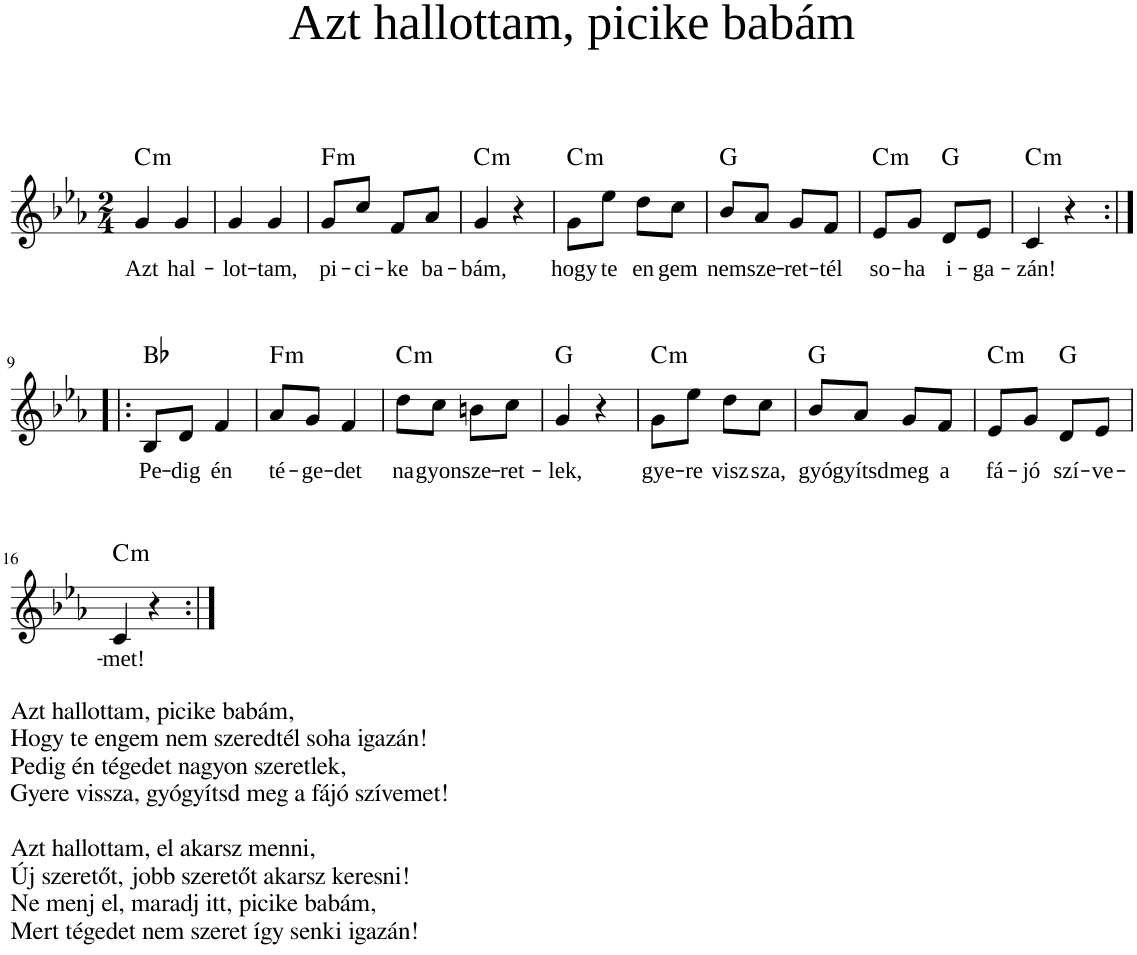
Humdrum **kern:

**kern	**text	**harte
*part1	*part1	*part1
*staff1	*staff1	*
*I"Piano	*	*
*I'Pno	*	*
*clefG2	*	*
*k[b-e-a-]	*	*
*M2/4	*	*
=1	=1	=1
!	!LO:LY:b	!LO:H:kt=m
4g/	Azt	C:min
!	!LO:LY:b	!
4g/	hal-	.
=2	=2	=2
!	!LO:LY:b	!
4g/	-lot-	.
!	!LO:LY:b	!
4g/	-tam,	.
=3	=3	=3
!	!LO:LY:b	!LO:H:kt=m
8g/L	pi-	F:min
!	!LO:LY:b	!
8cc/J	-ci-	.
!	!LO:LY:b	!
8f/L	-ke	.
!	!LO:LY:b	!
8a-/J	ba-	.
=4	=4	=4
!	!LO:LY:b	!LO:H:kt=m
4g/	-bám,	C:min
4r	.	.
=5	=5	=5
!	!LO:LY:b	!LO:H:kt=m
8g\L	hogy	C:min
!	!LO:LY:b	!
8ee-\J	te	.
!	!LO:LY:b	!
8dd\L	en-	.
!	!LO:LY:b	!
8cc\J	-gem	.
=6	=6	=6
!	!LO:LY:b	!
8b-/L	nem	G:maj
!	!LO:LY:b	!
8a-/J	sze-	.
!	!LO:LY:b	!
8g/L	-ret-	.
!	!LO:LY:b	!
8f/J	-tél	.
=7	=7	=7
!	!LO:LY:b	!LO:H:kt=m
8e-/L	so-	C:min
!	!LO:LY:b	!
8g/J	-ha	.
!	!LO:LY:b	!
8d/L	i-	G:maj
!	!LO:LY:b	!
8e-/J	-ga-	.
=8	=8	=8
!	!LO:LY:b	!LO:H:kt=m
4c/	-zán!	C:min
4r	.	.
!!LO:LB:g=z
=9:|!|:	=9:|!|:	=9:|!|:
!	!LO:LY:b	!
8B-/L	Pe-	Bb:maj
!	!LO:LY:b	!
8d/J	-dig	.
!	!LO:LY:b	!
4f/	én	.
=10	=10	=10
!	!LO:LY:b	!LO:H:kt=m
8a-/L	té-	F:min
!	!LO:LY:b	!
8g/J	-ge-	.
!	!LO:LY:b	!
4f/	-det	.
=11	=11	=11
!	!LO:LY:b	!LO:H:kt=m
8dd\L	na-	C:min
!	!LO:LY:b	!
8cc\J	-gyon	.
!	!LO:LY:b	!
8bn\L	sze-	.
!	!LO:LY:b	!
8cc\J	-ret-	.
=12	=12	=12
!	!LO:LY:b	!
4g/	-lek,	G:maj
4r	.	.
=13	=13	=13
!	!LO:LY:b	!LO:H:kt=m
8g\L	gye-	C:min
!	!LO:LY:b	!
8ee-\J	-re	.
!	!LO:LY:b	!
8dd\L	visz-	.
!	!LO:LY:b	!
8cc\J	-sza,	.
=14	=14	=14
!	!LO:LY:b	!
8b-/L	gyó-	G:maj
!	!LO:LY:b	!
8a-/J	-gyítsd	.
!	!LO:LY:b	!
8g/L	meg	.
!	!LO:LY:b	!
8f/J	a	.
=15	=15	=15
!	!LO:LY:b	!LO:H:kt=m
8e-/L	fá-	C:min
!	!LO:LY:b	!
8g/J	-jó	.
!	!LO:LY:b	!
8d/L	szí-	G:maj
!	!LO:LY:b	!
8e-/J	-ve-	.
!!LO:LB:g=z
=16	=16	=16
!LO:TX:b:t=Azt hallottam, picike babám,	!	!
!LO:TX:b:t=Hogy te engem nem szeredtél soha igazán!	!	!
!LO:TX:b:t=Pedig én tégedet nagyon szeretlek,	!	!
!LO:TX:b:t=Gyere vissza, gyógyítsd meg a fájó szívemet!	!	!
!LO:TX:b:t=Azt hallottam, el akarsz menni,	!	!
!LO:TX:b:t=Új szeretőt, jobb szeretőt akarsz keresni!	!	!
!LO:TX:b:t=Ne menj el, maradj itt, picike babám,	!	!
!LO:TX:b:t=Mert tégedet nem szeret így senki igazán!	!	!
!	!LO:LY:b	!LO:H:kt=m
4c/	-met!	C:min
4r	.	.
=:|!	=:|!	=:|!
*-	*-	*-
